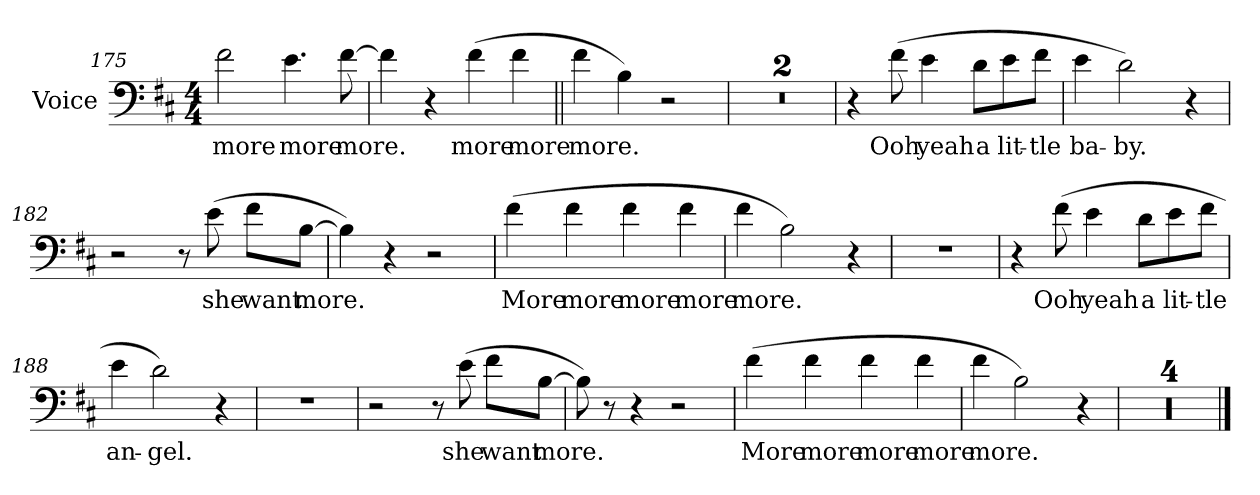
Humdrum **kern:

**kern	**text
*part1	*part1
*staff1	*staff1
*I"Voice	*
*I'Voice	*
*clefF4	*
*k[f#c#]	*
*b:	*
*M4/4	*
=175	=175
!	!LO:LY:b:color=#000000
2f#i\	more
!	!LO:LY:b:color=#000000
4.ei\	more
!	!LO:LY:b:color=#000000
[8f#i\	more.
!!LO:LB:g=z
=176	=176
4f#i\]	.
4r	.
!	!LO:LY:b:color=#000000
(4f#i\	more
!	!LO:LY:b:color=#000000
4f#i\	more
=177||	=177||
!	!LO:LY:b:color=#000000
4f#i\	more.
4Bi\)	.
2r	.
=178	=178
1r	.
=179	=179
1r	.
=180	=180
4r	.
!	!LO:LY:b:color=#000000
(8f#i\	Ooh
!	!LO:LY:b:color=#000000
4ei\	yeah
!	!LO:LY:b:color=#000000
8di\L	a
!	!LO:LY:b:color=#000000
8ei\	lit-
!	!LO:LY:b:color=#000000
8f#i\J	-tle
=181	=181
!	!LO:LY:b:color=#000000
4ei\	ba-
!	!LO:LY:b:color=#000000
2di\)	-by.
4r	.
!!LO:LB:g=z
=182	=182
2r	.
8r	.
!	!LO:LY:b:color=#000000
(8ei\	she
!	!LO:LY:b:color=#000000
8f#i\L	want
!	!LO:LY:b:color=#000000
[8Bi\J	more.
=183	=183
4Bi\])	.
4r	.
2r	.
=184	=184
!	!LO:LY:b:color=#000000
(4f#i\	More
!	!LO:LY:b:color=#000000
4f#i\	more
!	!LO:LY:b:color=#000000
4f#i\	more
!	!LO:LY:b:color=#000000
4f#i\	more
=185	=185
!	!LO:LY:b:color=#000000
4f#i\	more.
2Bi\)	.
4r	.
=186	=186
1r	.
!!LO:LB:g=z
=187	=187
4r	.
!	!LO:LY:b:color=#000000
(8f#i\	Ooh
!	!LO:LY:b:color=#000000
4ei\	yeah
!	!LO:LY:b:color=#000000
8di\L	a
!	!LO:LY:b:color=#000000
8ei\	lit-
!	!LO:LY:b:color=#000000
8f#i\J	-tle
=188	=188
!	!LO:LY:b:color=#000000
4ei\	an-
!	!LO:LY:b:color=#000000
2di\)	-gel.
4r	.
=189	=189
1r	.
=190	=190
2r	.
8r	.
!	!LO:LY:b:color=#000000
(8ei\	she
!	!LO:LY:b:color=#000000
8f#i\L	want
!	!LO:LY:b:color=#000000
[8Bi\J	more.
=191	=191
8Bi\])	.
8r	.
4r	.
2r	.
!!LO:LB:g=z
=192	=192
!	!LO:LY:b:color=#000000
(4f#i\	More
!	!LO:LY:b:color=#000000
4f#i\	more
!	!LO:LY:b:color=#000000
4f#i\	more
!	!LO:LY:b:color=#000000
4f#i\	more
=193	=193
!	!LO:LY:b:color=#000000
4f#i\	more.
2Bi\)	.
4r	.
=194	=194
1r	.
=195	=195
1r	.
=196	=196
1r	.
=197	=197
1r	.
==	==
*-	*-
